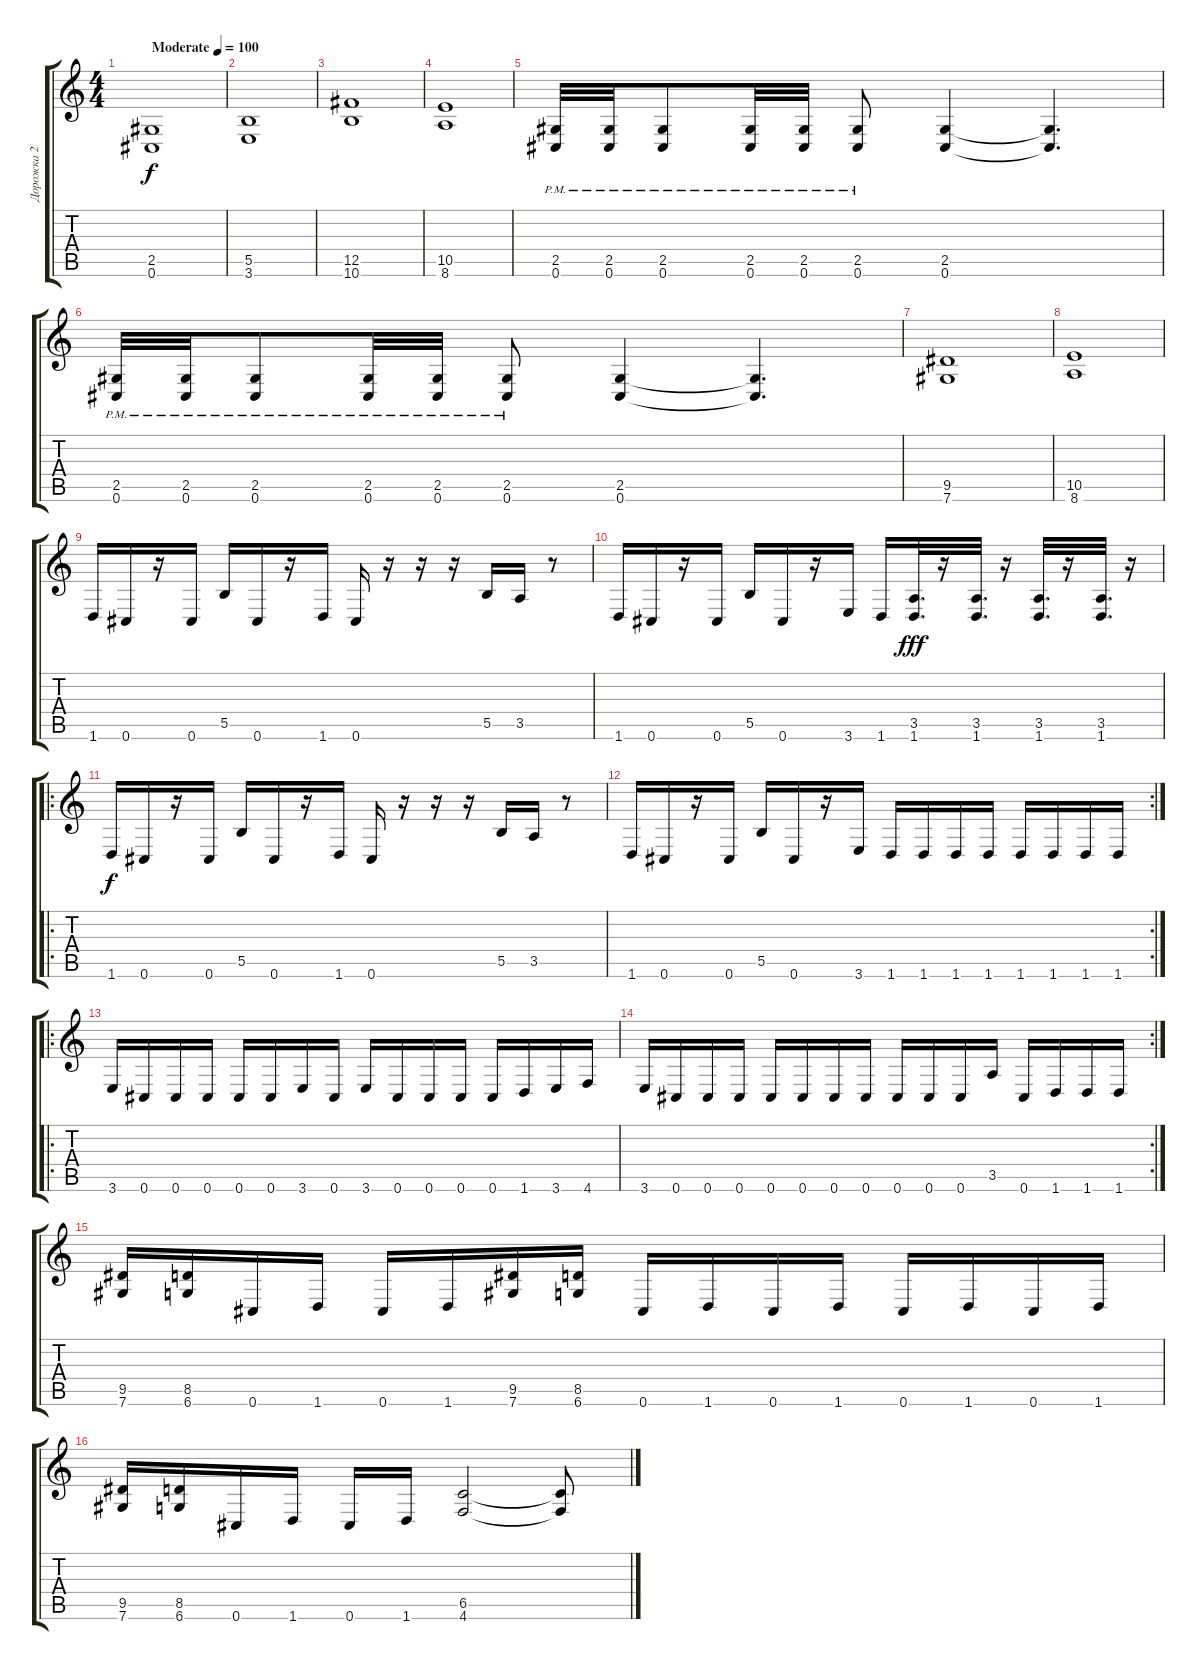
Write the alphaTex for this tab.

\track ("Дорожка 2" "Дорожка 2") {instrument distortionguitar}
\staff {score tabs}
\tuning (Db4 Ab3 E3 B2 Gb2 Db2) {hide}
\ts (4 4)
\tempo (100 "Moderate")
\clef g2
\ks c
(2.5 0.6).1{dy f instrument distortionguitar} |
(5.5 3.6).1 |
(12.5 10.6).1 |
(10.5 8.6).1 |
(2.5{pm} 0.6{pm}).32 (2.5{pm} 0.6{pm}).32 (2.5{pm} 0.6{pm}).8 (2.5{pm} 0.6{pm}).32 (2.5{pm} 0.6{pm}).32 (2.5{pm} 0.6{pm}).8 (2.5 0.6).4 (2.5{t} 0.6{t}).4{d} |
(2.5{pm} 0.6{pm}).32 (2.5{pm} 0.6{pm}).32 (2.5{pm} 0.6{pm}).8 (2.5{pm} 0.6{pm}).32 (2.5{pm} 0.6{pm}).32 (2.5{pm} 0.6{pm}).8 (2.5 0.6).4 (2.5{t} 0.6{t}).4{d} |
(9.5 7.6).1 |
(10.5 8.6).1 |
1.6.16 0.6.16 r.16 0.6.16 5.5.16 0.6.16 r.16 1.6.16 0.6.16 r.16 r.16 r.16 5.5.16 3.5.16 r.8 |
1.6.16 0.6.16 r.16 0.6.16 5.5.16 0.6.16 r.16 3.6.16 1.6.16 (3.5 1.6).32{d dy fff} r.16 (3.5 1.6).32{d} r.16 (3.5 1.6).32{d} r.16 (3.5 1.6).32{d} r.16 |
\ro
1.6.16{dy f} 0.6.16 r.16 0.6.16 5.5.16 0.6.16 r.16 1.6.16 0.6.16 r.16 r.16 r.16 5.5.16 3.5.16 r.8 |
\rc 2
1.6.16 0.6.16 r.16 0.6.16 5.5.16 0.6.16 r.16 3.6.16 1.6.16 1.6.16 1.6.16 1.6.16 1.6.16 1.6.16 1.6.16 1.6.16 |
\ro
3.6.16 0.6.16 0.6.16 0.6.16 0.6.16 0.6.16 3.6.16 0.6.16 3.6.16 0.6.16 0.6.16 0.6.16 0.6.16 1.6.16 3.6.16 4.6.16 |
\rc 2
3.6.16 0.6.16 0.6.16 0.6.16 0.6.16 0.6.16 0.6.16 0.6.16 0.6.16 0.6.16 0.6.16 3.5.16 0.6.16 1.6.16 1.6.16 1.6.16 |
(9.5 7.6).16 (8.5 6.6).16 0.6.16 1.6.16 0.6.16 1.6.16 (9.5 7.6).16 (8.5 6.6).16 0.6.16 1.6.16 0.6.16 1.6.16 0.6.16 1.6.16 0.6.16 1.6.16 |
(9.5 7.6).16 (8.5 6.6).16 0.6.16 1.6.16 0.6.16 1.6.16 (6.5 4.6).2 (6.5{t} 4.6{t}).8
